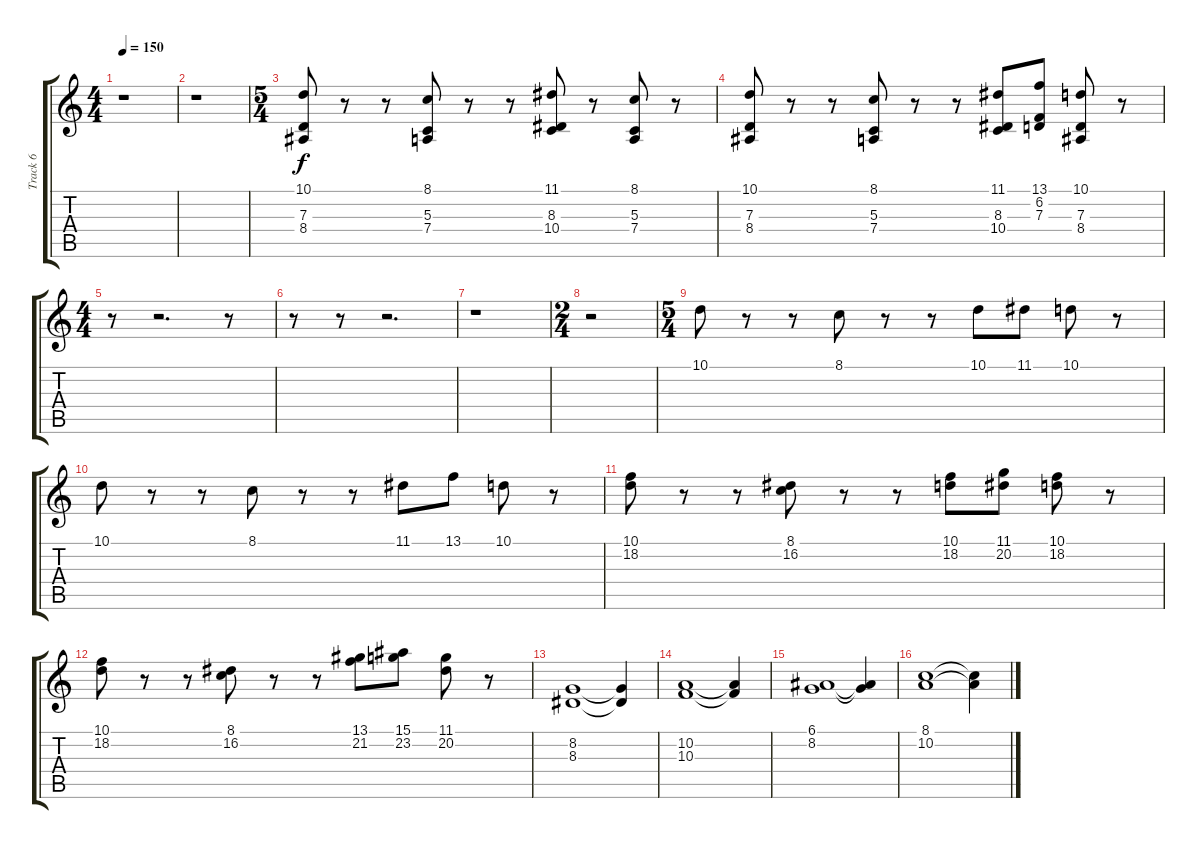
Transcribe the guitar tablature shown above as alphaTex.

\track ("Track 6" "Track 6") {instrument stringensemble1}
\staff {score tabs}
\tuning (E4 B3 G3 D3 A2 E2) {hide}
\ts (4 4)
\tempo 150
\clef g2
\ks c
r.1{dy f} |
r.1 |
\ts (5 4)
(10.1 7.3 8.4).8 r.8 r.8 (8.1 5.3 7.4).8 r.8 r.8 (11.1 8.3 10.4).8 r.8 (8.1 5.3 7.4).8 r.8 |
(10.1 7.3 8.4).8 r.8 r.8 (8.1 5.3 7.4).8 r.8 r.8 (11.1 8.3 10.4).8 (13.1 6.2 7.3).8 (10.1 7.3 8.4).8 r.8 |
\ts (4 4)
r.8 r.2{d} r.8 |
r.8 r.8 r.2{d} |
r.1 |
\ts (2 4)
r.2 |
\ts (5 4)
10.1.8 r.8 r.8 8.1.8 r.8 r.8 10.1.8 11.1.8 10.1.8 r.8 |
10.1.8 r.8 r.8 8.1.8 r.8 r.8 11.1.8 13.1.8 10.1.8 r.8 |
(10.1 18.2).8 r.8 r.8 (8.1 16.2).8 r.8 r.8 (10.1 18.2).8 (11.1 20.2).8 (10.1 18.2).8 r.8 |
(10.1 18.2).8 r.8 r.8 (8.1 16.2).8 r.8 r.8 (13.1 21.2).8 (15.1 23.2).8 (11.1 20.2).8 r.8 |
(8.2 8.3).1 (8.2{t} 8.3{t}).4 |
(10.2 10.3).1 (10.2{t} 10.3{t}).4 |
(6.1 8.2).1 (6.1{t} 8.2{t}).4 |
(8.1 10.2).1 (8.1{t} 10.2{t}).4
